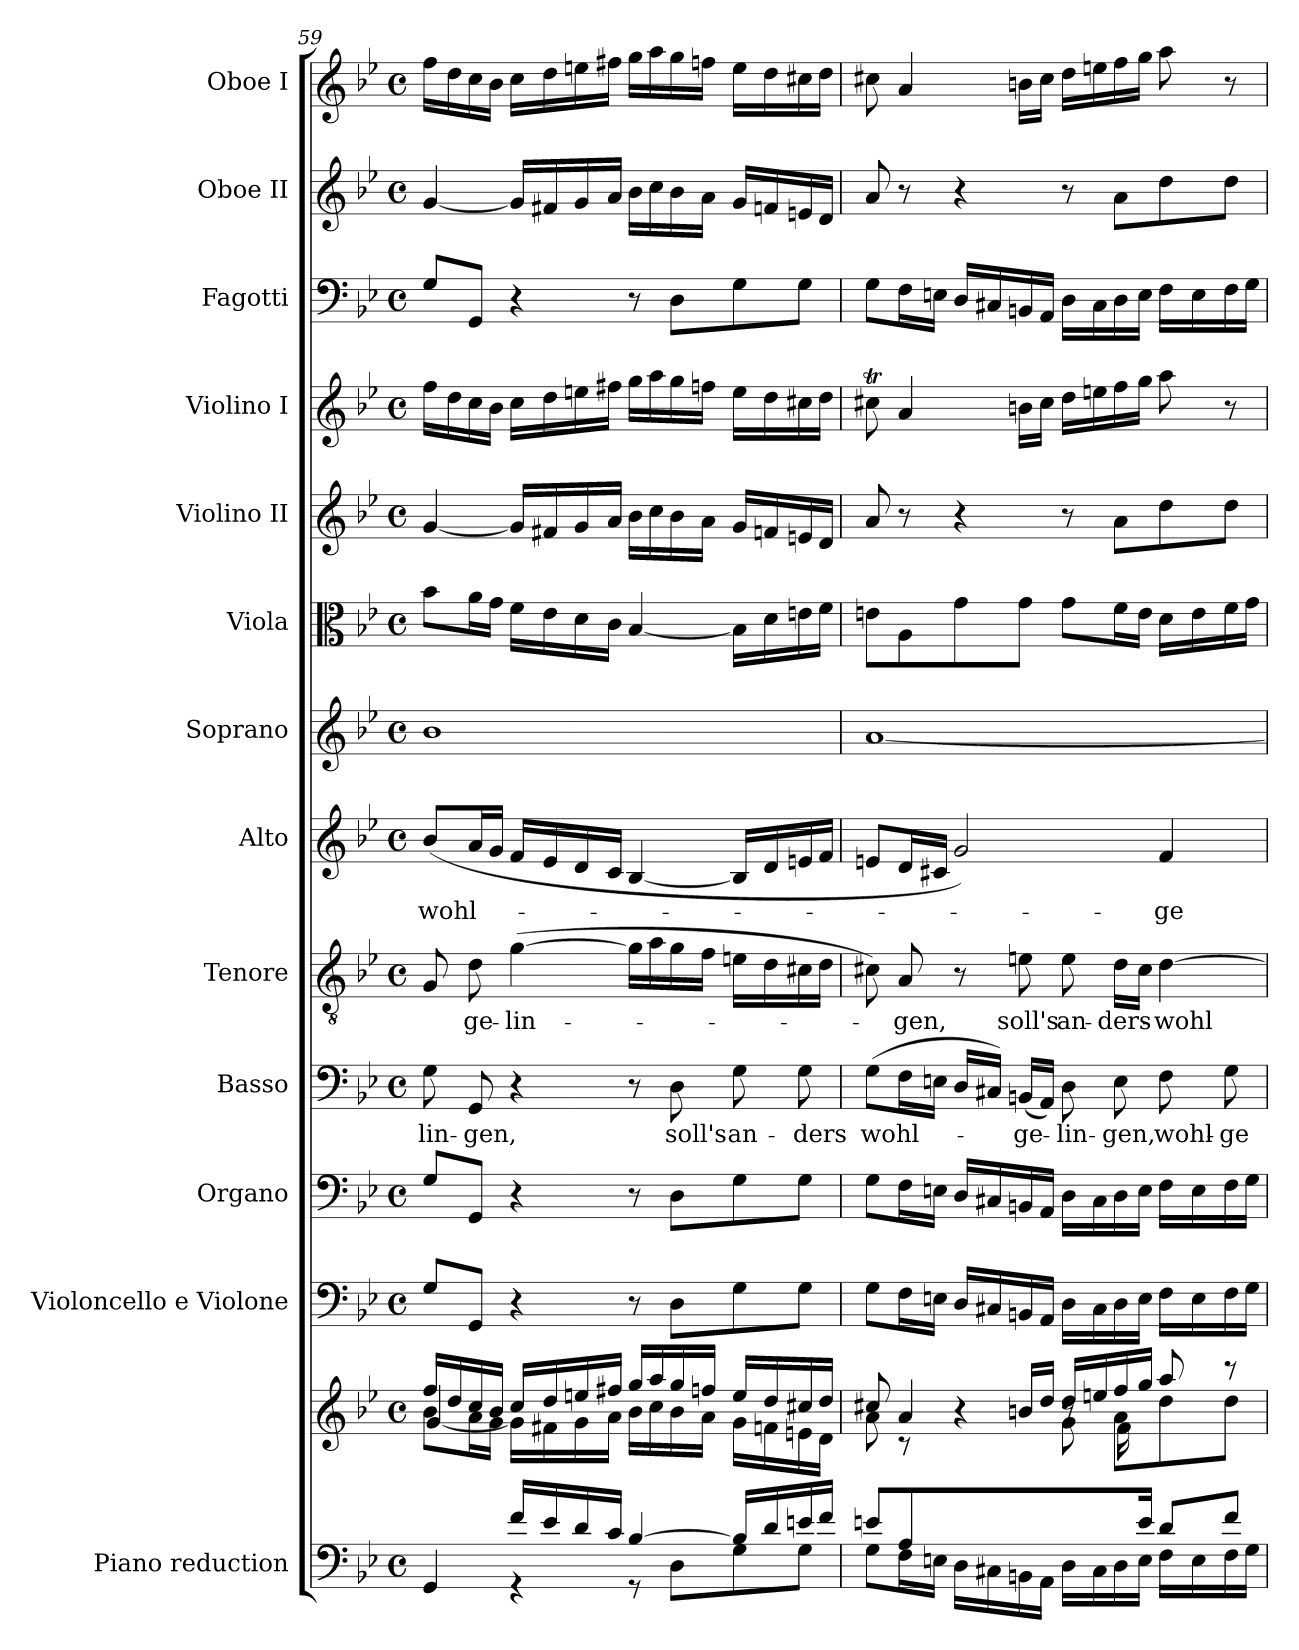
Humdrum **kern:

**kern	**kern	**kern	**kern	**kern	**text	**kern	**text	**kern	**text	**kern	**kern	**kern	**kern	**kern	**kern	**kern
*part13	*part13	*part12	*part11	*part10	*part10	*part9	*part9	*part8	*part8	*part7	*part6	*part5	*part4	*part3	*part2	*part1
*staff14	*staff13	*staff12	*staff11	*staff10	*staff10	*staff9	*staff9	*staff8	*staff8	*staff7	*staff6	*staff5	*staff4	*staff3	*staff2	*staff1
*I"Piano reduction	*	*I"Violoncello  e Violone	*I"Organo	*I"Basso	*	*I"Tenore	*	*I"Alto	*	*I"Soprano	*I"Viola	*I"Violino II	*I"Violino I	*I"Fagotti	*I"Oboe II	*I"Oboe I
*I'Pno	*	*	*	*	*	*	*	*	*	*	*	*	*	*	*I'Ob	*I'Ob
*clefF4	*clefG2	*clefF4	*clefF4	*clefF4	*	*clefGv2	*	*clefG2	*	*clefG2	*clefC3	*clefG2	*clefG2	*clefF4	*clefG2	*clefG2
*k[b-e-]	*k[b-e-]	*k[b-e-]	*k[b-e-]	*k[b-e-]	*	*k[b-e-]	*	*k[b-e-]	*	*k[b-e-]	*k[b-e-]	*k[b-e-]	*k[b-e-]	*k[b-e-]	*k[b-e-]	*k[b-e-]
*M4/4	*M4/4	*M4/4	*M4/4	*M4/4	*	*M4/4	*	*M4/4	*	*M4/4	*M4/4	*M4/4	*M4/4	*M4/4	*M4/4	*M4/4
*met(c)	*met(c)	*met(c)	*met(c)	*met(c)	*	*met(c)	*	*met(c)	*	*met(c)	*met(c)	*met(c)	*met(c)	*met(c)	*met(c)	*met(c)
=59	=59	=59	=59	=59	=59	=59	=59	=59	=59	=59	=59	=59	=59	=59	=59	=59
*^	*^	*	*	*	*	*	*	*	*	*	*	*	*	*	*	*
*	*	*	*^	*	*	*	*	*	*	*	*	*	*	*	*	*	*	*
!	!	!	!	!	!	!	!	!LO:LY:b	!	!	!	!LO:LY:b	!	!	!	!	!	!	!
4ryy	4GG/	16ff/LL	[<4g/	8b-\L	8G/L	8G/L	8G\	lin-	8G/	.	(8b-/L	wohl-	1b-	8b-\L	[4g/	16ff\LL	8G/L	[4g/	16ff\LL
.	.	16dd/	.	.	.	.	.	.	.	.	.	.	.	.	.	16dd\	.	.	16dd\
!	!	!	!	!	!	!	!	!LO:LY:b	!	!LO:LY:b	!	!	!	!	!	!	!	!	!
.	.	16cc/	.	16a\L	8GG/J	8GG/J	8GG/	-gen,	8d\	-ge-	16a/L	.	.	16a\L	.	16cc\	8GG/J	.	16cc\
.	.	16b-/JJ	.	16g\JJ	.	.	.	.	.	.	16g/JJ	.	.	16g\JJ	.	16b-\JJ	.	.	16b-\JJ
!	!	!	!	!	!	!	!	!	!	!LO:LY:b	!	!	!	!	!	!	!	!	!
16f/LL	4r	16cc/LL	16g\LL]	2.ryy	4r	4r	4r	.	([4g\	-lin-	16f/LL	.	.	16f\LL	16g/LL]	16cc\LL	4r	16g/LL]	16cc\LL
16e-/	.	16dd/	16f#X\	.	.	.	.	.	.	.	16e-/	.	.	16e-\	16f#X/	16dd\	.	16f#X/	16dd\
16d/	.	16een/	16g\	.	.	.	.	.	.	.	16d/	.	.	16d\	16g/	16een\	.	16g/	16een\
16c/JJ	.	16ff#X/JJ	16a\JJ	.	.	.	.	.	.	.	16c/JJ	.	.	16c\JJ	16a/JJ	16ff#X\JJ	.	16a/JJ	16ff#X\JJ
[4B-/	8r	16gg/LL	16b-\LL	.	8r	8r	8r	.	16g\LL]	.	[4B-/	.	.	[4B-/	16b-\LL	16gg\LL	8r	16b-\LL	16gg\LL
.	.	16aa/	16cc\	.	.	.	.	.	16a\	.	.	.	.	.	16cc\	16aa\	.	16cc\	16aa\
!	!	!	!	!	!	!	!	!LO:LY:b	!	!	!	!	!	!	!	!	!	!	!
.	8D\L	16gg/	16b-\	.	8D\L	8D\L	8D\	soll's	16g\	.	.	.	.	.	16b-\	16gg\	8D\L	16b-\	16gg\
.	.	16ffn/JJ	16a\JJ	.	.	.	.	.	16f\JJ	.	.	.	.	.	16a\JJ	16ffn\JJ	.	16a\JJ	16ffn\JJ
!	!	!	!	!	!	!	!	!LO:LY:b	!	!	!	!	!	!	!	!	!	!	!
16B-/LL]	8G\	16ee/LL	16g\LL	.	8G\	8G\	8G\	an-	16en\LL	.	16B-/LL]	.	.	16B-\LL]	16g/LL	16ee\LL	8G\	16g/LL	16ee\LL
16d/	.	16dd/	16fn\	.	.	.	.	.	16d\	.	16d/	.	.	16d\	16fn/	16dd\	.	16fn/	16dd\
!	!	!	!	!	!	!	!	!LO:LY:b	!	!	!	!	!	!	!	!	!	!	!
16en/	8G\J	16cc#X/	16en\	.	8G\J	8G\J	8G\	-ders	16c#X\	.	16en/	.	.	16en\	16en/	16cc#X\	8G\J	16en/	16cc#X\
16f/JJ	.	16dd/JJ	16d\JJ	.	.	.	.	.	16d\JJ	.	16f/JJ	.	.	16f\JJ	16d/JJ	16dd\JJ	.	16d/JJ	16dd\JJ
!!LO:PB:g=z
=60	=60	=60	=60	=60	=60	=60	=60	=60	=60	=60	=60	=60	=60	=60	=60	=60	=60	=60	=60
!	!	!	!	!	!	!	!	!LO:LY:b	!	!	!	!	!	!	!	!	!	!	!
8en/	8G\L	8cc#X/	8a\	4ryy	8G\L	8G\L	(8G\L	wohl-	8c#X\)	.	8en/L	.	[1a	8en\L	8a/	8cc#Xt\	8G\L	8a/	8cc#X\
!	!	!	!	!	!	!	!	!	!	!LO:LY:b	!	!	!	!	!	!	!	!	!
8A/L	16F\L	4a/	8r	.	16F\L	16F\L	16F\L	.	8A/	-gen,	16d/L	.	.	8A\	8r	4a/	16F\L	8r	4a/
.	16En\JJ	.	.	.	16En\JJ	16En\JJ	16En\JJ	.	.	.	16c#X/JJ	.	.	.	.	.	16En\JJ	.	.
4..ryy	16D\LL	.	4r	8g\	16D/LL	16D/LL	16D/LL	.	8r	.	2g/)	.	.	8g\	4r	.	16D/LL	4r	.
.	16C#X\	.	.	.	16C#X/	16C#X/	16C#X/JJ)	.	.	.	.	.	.	.	.	.	16C#X/	.	.
!	!	!	!	!	!	!	!	!LO:LY:b	!	!LO:LY:b	!	!	!	!	!	!	!	!	!
.	16BBn\	16bn/LL	.	8g\J	16BBn/	16BBn/	(16BBn/LL	-ge-	8en\	soll's	.	.	.	8g\J	.	16bn\LL	16BBn/	.	16bn\LL
.	16AA\JJ	16dd/JJ	.	.	16AA/JJ	16AA/JJ	16AA/JJ)	.	.	.	.	.	.	.	.	16cc#\JJ	16AA/JJ	.	16cc#\JJ
!	!	!	!	!	!	!	!	!LO:LY:b	!	!LO:LY:b	!	!	!	!	!	!	!	!	!
.	16D\LL	16dd/LL	8r	8g\L	16D\LL	16D\LL	8D\	-lin-	8e\	an-	.	.	.	8g\L	8r	16dd\LL	16D\LL	8r	16dd\LL
.	16C#\	16een/	.	.	16C#\	16C#\	.	.	.	.	.	.	.	.	.	16een\	16C#\	.	16een\
!	!	!	!	!	!	!	!	!LO:LY:b	!	!LO:LY:b	!	!	!	!	!	!	!	!	!
.	16D\	16ff/	8a/L	16f\L	16D\	16D\	8E\	-gen,	16d\LL	-ders-	.	.	.	16f\L	8a\L	16ff\	16D\	8a\L	16ff\
16e/JJ	16E\JJ	16gg/JJ	.	4ryy	16E\JJ	16E\JJ	.	.	16c#\JJ	.	.	.	.	16e\JJ	.	16gg\JJ	16E\JJ	.	16gg\JJ
!	!	!	!	!	!	!	!	!LO:LY:b	!	!LO:LY:b	!	!LO:LY:b	!	!	!	!	!	!	!
8d/L	16F\LL	8aa/	8dd\	.	16F\LL	16F\LL	8F\	wohl-	[4d\	-wohl-	4f/	-ge-	.	16d\LL	8dd\	8aa\	16F\LL	8dd\	8aa\
.	16E\	.	.	.	16E\	16E\	.	.	.	.	.	.	.	16e\	.	.	16E\	.	.
!	!	!	!	!	!	!	!	!LO:LY:b	!	!	!	!	!	!	!	!	!	!	!
8f/J	16F\	8r	8dd\J	.	16F\	16F\	8G\	-ge-	.	.	.	.	.	16f\	8dd\J	8r	16F\	8dd\J	8r
.	16G\JJ	.	.	16ryy	16G\JJ	16G\JJ	.	.	.	.	.	.	.	16g\JJ	.	.	16G\JJ	.	.
*v	*v	*	*	*	*	*	*	*	*	*	*	*	*	*	*	*	*	*	*
*	*v	*v	*v	*	*	*	*	*	*	*	*	*	*	*	*	*	*	*
=	=	=	=	=	=	=	=	=	=	=	=	=	=	=	=	=
*-	*-	*-	*-	*-	*-	*-	*-	*-	*-	*-	*-	*-	*-	*-	*-	*-
